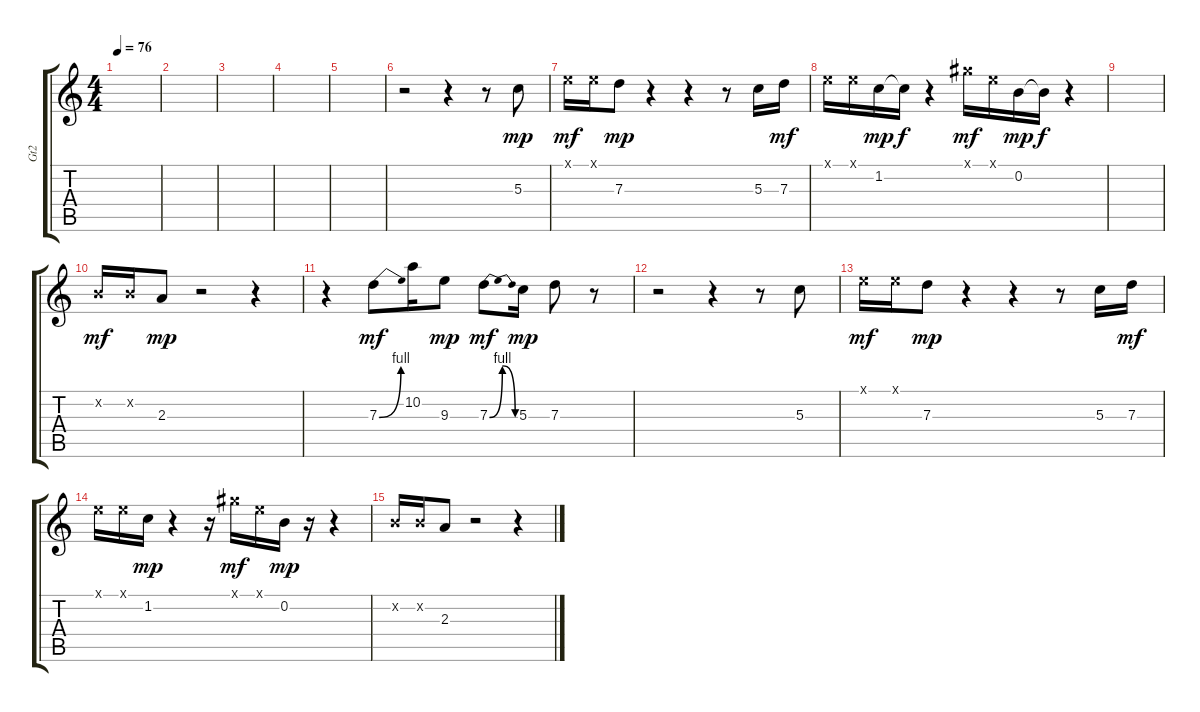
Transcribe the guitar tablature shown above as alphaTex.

\track ("Gt2" "Gt2") {instrument electricguitarclean}
\staff {score tabs}
\tuning (E4 B3 G3 D3 A2 E2) {hide}
\ts (4 4)
\tempo 76
\clef g2
\ks c
|
|
|
|
|
r.2 r.4 r.8 5.3.8{dy mp} |
0.1{x}.16{dy mf} 0.1{x}.16 7.3.8{dy mp} r.4 r.4 r.8 5.3.16 7.3.16{dy mf} |
0.1{x}.16 0.1{x}.16 1.2.16{dy mp} 1.2{t}.16{dy f} r.4 4.1{x}.16{dy mf} 0.1{x}.16 0.2.16{dy mp} 0.2{t}.16{dy f} r.4 |
|
0.2{x}.16{dy mf} 0.2{x}.16 2.3.8{dy mp} r.2 r.4 |
r.4 7.3{be (bend 0 0 60 4)}.8{dy mf} 10.2.16 9.3.8{dy mp} 7.3{be (bendrelease 0 0 30 4 30 4 60 0)}.8{dy mf} 5.3.16{dy mp} 7.3.8 r.8 |
r.2 r.4 r.8 5.3.8 |
0.1{x}.16{dy mf} 0.1{x}.16 7.3.8{dy mp} r.4 r.4 r.8 5.3.16 7.3.16{dy mf} |
0.1{x}.16 0.1{x}.16 1.2.16{dy mp} r.4 r.16 4.1{x}.16{dy mf} 0.1{x}.16 0.2.16{dy mp} r.16 r.4 |
0.2{x}.16 0.2{x}.16 2.3.8 r.2 r.4
